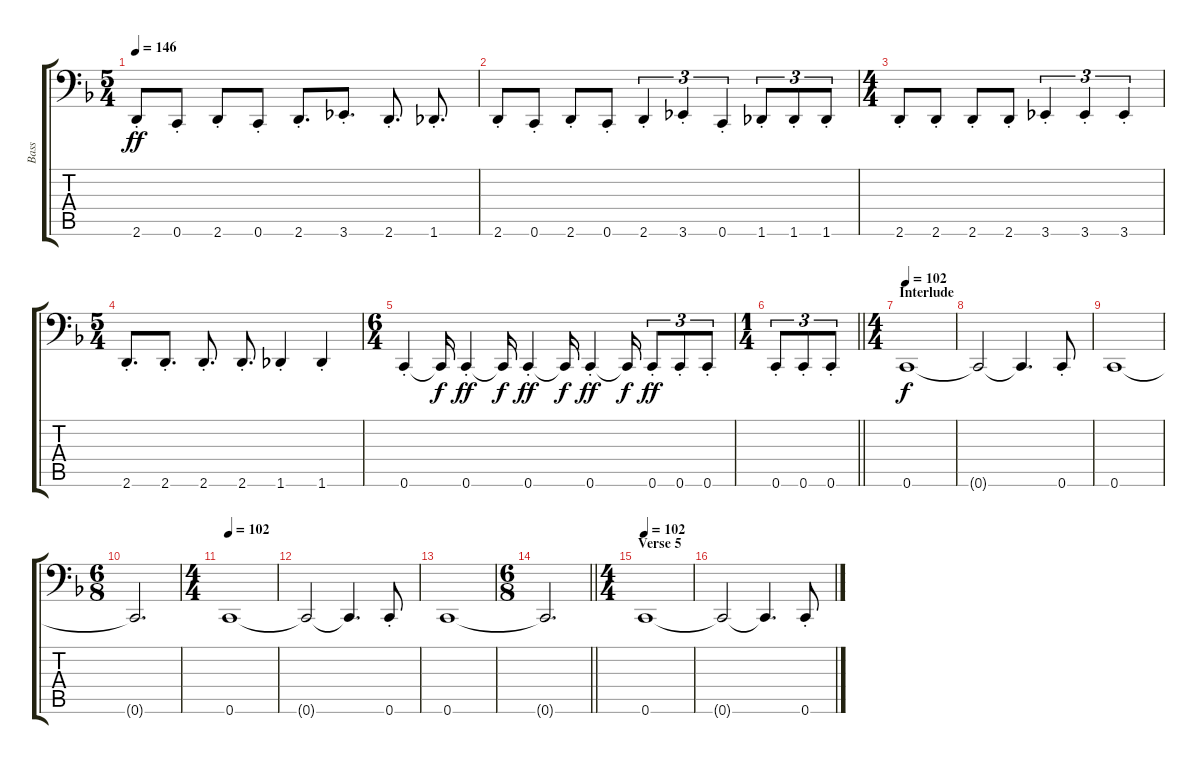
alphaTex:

\track ("Bass" "Bass") {instrument electricbassfinger}
\staff {score tabs}
\tuning (C3 G2 D2 A1 E1 C1) {hide}
\ts (5 4)
\tempo 146
\clef f4
\ks f
2.6{st}.8{dy ff} 0.6{st}.8 2.6{st}.8 0.6{st}.8 2.6{st}.8{d} 3.6{st}.8{d} 2.6{st}.8{d} 1.6{st}.8{d} |
2.6{st}.8 0.6{st}.8 2.6{st}.8 0.6{st}.8 2.6{st}.4{tu (3 2)} 3.6{st}.4{tu (3 2)} 0.6{st}.4{tu (3 2)} 1.6{st}.8{tu (3 2)} 1.6{st}.8{tu (3 2)} 1.6{st}.8{tu (3 2)} |
\ts (4 4)
2.6{st}.8 2.6{st}.8 2.6{st}.8 2.6{st}.8 3.6{st}.4{tu (3 2)} 3.6{st}.4{tu (3 2)} 3.6{st}.4{tu (3 2)} |
\ts (5 4)
2.6{st}.8{d} 2.6{st}.8{d} 2.6{st}.8{d} 2.6{st}.8{d} 1.6{st}.4 1.6{st}.4 |
\ts (6 4)
0.6{st}.4 0.6{t}.16{dy f} 0.6{st}.4{dy ff} 0.6{t}.16{dy f} 0.6{st}.4{dy ff} 0.6{t}.16{dy f} 0.6{st}.4{dy ff} 0.6{t}.16{dy f} 0.6{st}.8{tu (3 2) dy ff} 0.6{st}.8{tu (3 2)} 0.6{st}.8{tu (3 2)} |
\ts (1 4)
\barLineRight lightlight
0.6{st}.8{tu (3 2)} 0.6{st}.8{tu (3 2)} 0.6{st}.8{tu (3 2)} |
\ts (4 4)
\section ("" "Interlude")
\tempo 102
0.6.1{dy f} |
0.6{t}.2 0.6{t}.4{d} 0.6{st}.8 |
0.6.1 |
\ts (6 8)
0.6{t}.2{d} |
\ts (4 4)
\tempo 102
0.6.1 |
0.6{t}.2 0.6{t}.4{d} 0.6{st}.8 |
0.6.1 |
\ts (6 8)
\barLineRight lightlight
0.6{t}.2{d} |
\ts (4 4)
\section ("" "Verse 5")
\tempo 102
0.6.1 |
0.6{t}.2 0.6{t}.4{d} 0.6{st}.8
